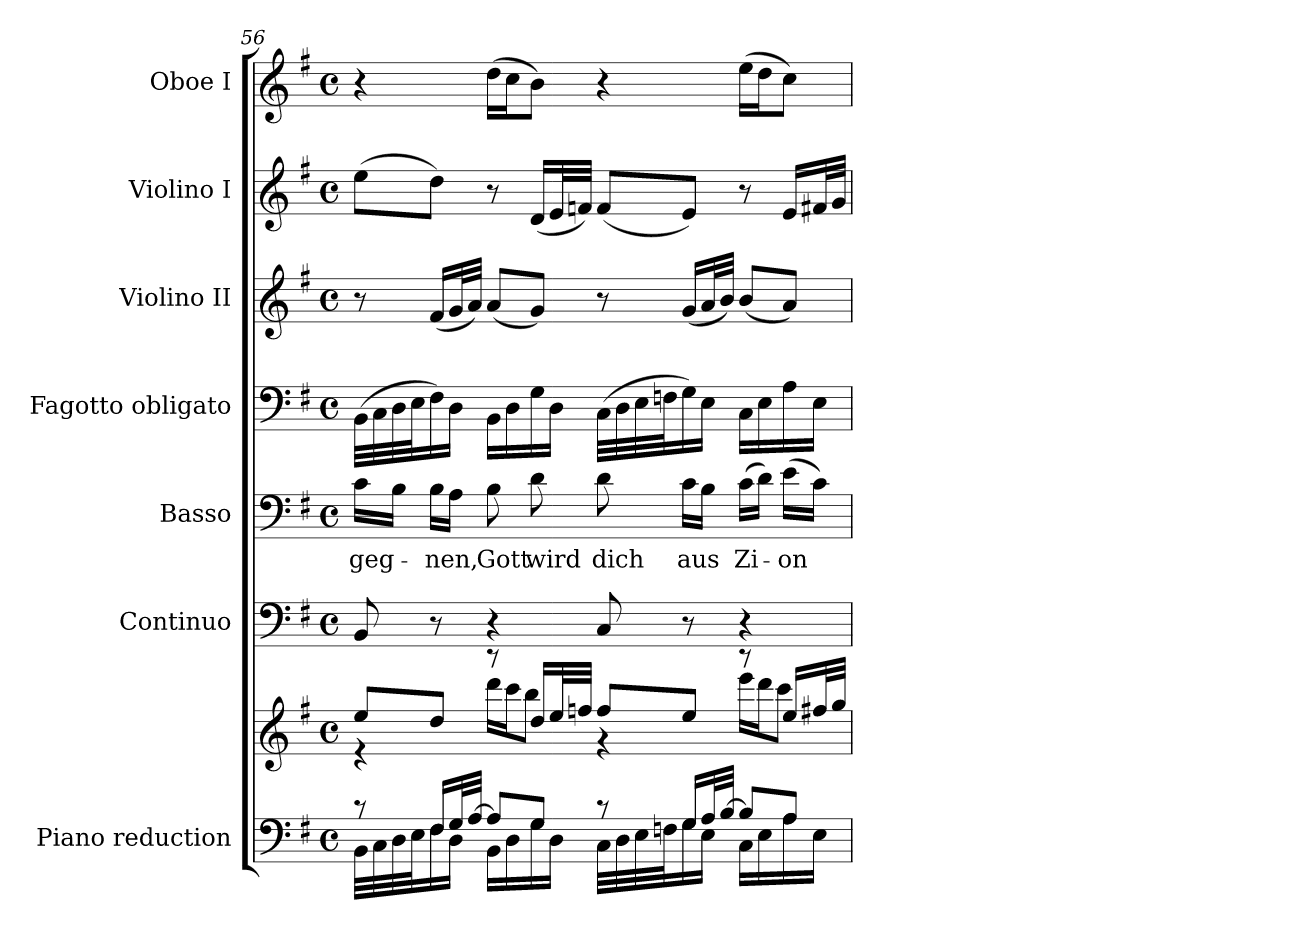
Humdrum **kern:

**kern	**kern	**kern	**kern	**text	**kern	**kern	**kern	**kern
*part7	*part7	*part6	*part5	*part5	*part4	*part3	*part2	*part1
*staff8	*staff7	*staff6	*staff5	*staff5	*staff4	*staff3	*staff2	*staff1
*I"Piano reduction	*	*I"Continuo	*I"Basso	*	*I"Fagotto obligato	*I"Violino II	*I"Violino I	*I"Oboe I
*I'Pno	*	*	*	*	*	*I'Vln	*I'Vln	*I'Ob
*clefF4	*clefG2	*clefF4	*clefF4	*	*clefF4	*clefG2	*clefG2	*clefG2
*k[f#]	*k[f#]	*k[f#]	*k[f#]	*	*k[f#]	*k[f#]	*k[f#]	*k[f#]
*M4/4	*M4/4	*M4/4	*M4/4	*	*M4/4	*M4/4	*M4/4	*M4/4
*met(c)	*met(c)	*met(c)	*met(c)	*	*met(c)	*met(c)	*met(c)	*met(c)
=56	=56	=56	=56	=56	=56	=56	=56	=56
*^	*^	*	*	*	*	*	*	*
!	!	!	!	!	!	!LO:LY:b	!	!	!	!
8r	32BB\LLL	8ee/L	4r	8BB/	16c\LL	-geg-	(32BB\LLL	8r	(8ee\L	4r
.	32C\	.	.	.	.	.	32C\	.	.	.
.	32D\	.	.	.	16B\JJ	.	32D\	.	.	.
.	32E\J	.	.	.	.	.	32E\J	.	.	.
!	!	!	!	!	!	!LO:LY:b	!	!	!	!
16F#/LL	16F#\	8dd/J	.	8r	16B\LL	-nen,	16F#\)	(16f#/LL	8dd\J)	.
32G/L	16D\JJ	.	.	.	16A\JJ	.	16D\JJ	32g/L	.	.
[32A/JJJ	.	.	.	.	.	.	.	32a/JJJ)	.	.
!	!	!	!	!	!	!LO:LY:b	!	!	!	!
8A/L]	16BB\LL	8r	16ddd\LL	4r	8B\	Gott	16BB\LL	(8a/L	8r	(16dd\LL
.	16D\	.	16ccc\J	.	.	.	16D\	.	.	16cc\J
!	!	!	!	!	!	!LO:LY:b	!	!	!	!
8G/J	16G\	16dd/LL	8bb\J	.	8d\	wird	16G\	8g/J)	(16d/LL	8b\J)
.	16D\JJ	32ee/L	.	.	.	.	16D\JJ	.	32e/L	.
.	.	32ffn/JJJ	.	.	.	.	.	.	32fn/JJJ)	.
!	!	!	!	!	!	!LO:LY:b	!	!	!	!
8r	32C\LLL	8ff/L	4r	8C/	8d\	dich	(32C\LLL	8r	(8f/L	4r
.	32D\	.	.	.	.	.	32D\	.	.	.
.	32E\	.	.	.	.	.	32E\	.	.	.
.	32Fn\J	.	.	.	.	.	32Fn\J	.	.	.
!	!	!	!	!	!	!LO:LY:b	!	!	!	!
16G/LL	16G\	8ee/J	.	8r	16c\LL	aus	16G\)	(16g/LL	8e/J)	.
32A/L	16E\JJ	.	.	.	16B\JJ	.	16E\JJ	32a/L	.	.
[32B/JJJ	.	.	.	.	.	.	.	32b/JJJ)	.	.
!	!	!	!	!	!	!LO:LY:b	!	!	!	!
8B/L]	16C\LL	8r	16eee\LL	4r	(16c\LL	Zi-	16C\LL	(8b/L	8r	(16ee\LL
.	16E\	.	16ddd\J	.	16d\JJ)	.	16E\	.	.	16dd\J
!	!	!	!	!	!	!LO:LY:b	!	!	!	!
8A/J	16A\	16ee/LL	8ccc\J	.	(16e\LL	-on	16A\	8a/J)	16e/LL	8cc\J)
.	16E\JJ	32ff#X/L	.	.	16c\JJ)	.	16E\JJ	.	32f#X/L	.
.	.	32gg/JJJ	.	.	.	.	.	.	32g/JJJ	.
*v	*v	*	*	*	*	*	*	*	*	*
*	*v	*v	*	*	*	*	*	*	*
=	=	=	=	=	=	=	=	=
*-	*-	*-	*-	*-	*-	*-	*-	*-
